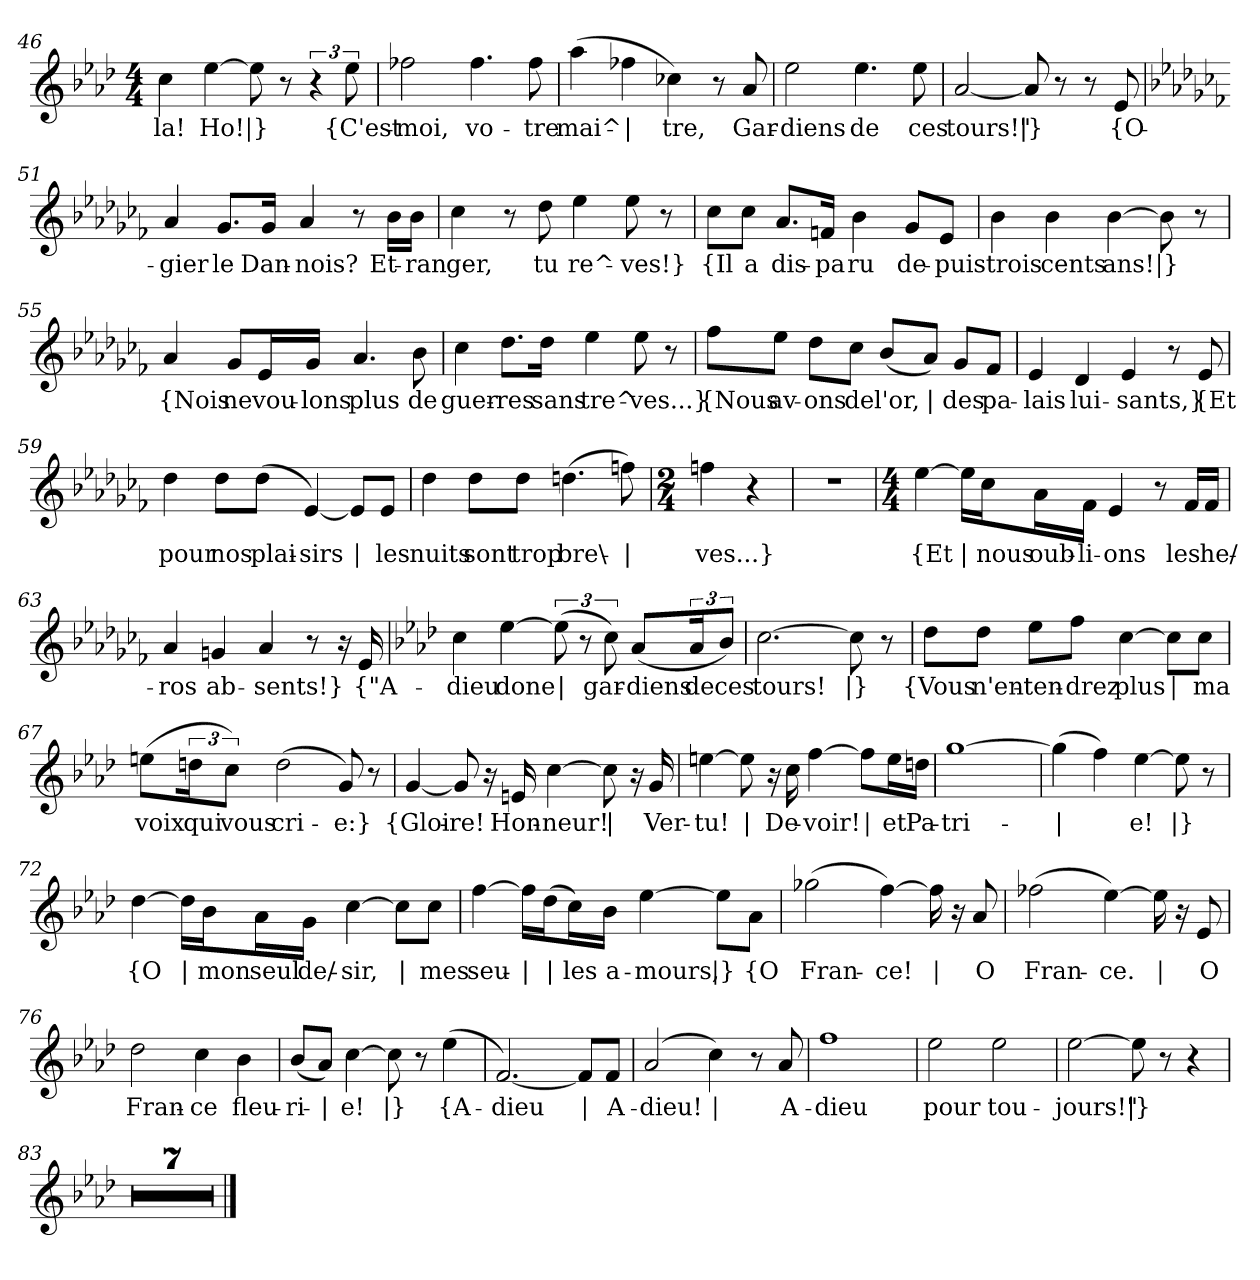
**kern	**text
*part1	*part1
*staff1	*staff1
*clefG2	*
*k[b-e-a-d-]	*
*M4/4	*
=46	=46
4cc	-la!
[4ee-	Ho!
8ee-]	|}
8r	.
6r	.
12ee-	{C'est-
=47	=47
2ff-X	-moi,
4.ff-	vo-
8ff-	-tre
=48	=48
(4aa-	mai^-
4ff-X	|
4cc-X)	-tre,
8r	.
8a-	Gar-
=49	=49
2ee-	-diens
4.ee-	de
8ee-	ces
=50	=50
[2a-	tours!"
8a-]	|}
8r	.
8r	.
8e-	{O-
=51	=51
*k[b-e-a-d-g-c-f-]	*
4a-	-gier
8.g-/L	le
16g-/Jk	Dan-
4a-	-nois?
8r	.
16b-\LL	Et-
16b-\JJ	ran
=52	=52
4cc-	-ger,
8r	.
8dd-	tu
4ee-	re^-
8ee-	-ves!}
8r	.
=53	=53
8cc-\L	{Il
8cc-\J	a
8.a-/L	dis-
16fn/Jk	pa
4b-	-ru
8g-/L	de-
8e-/J	-puis
=54	=54
4b-	trois
4b-	cents
[4b-	ans!
8b-]	|}
8r	.
=55	=55
4a-	{Nois
8g-/L	ne
16e-/L	vou-
16g-/JJ	-lons
4.a-	plus
8b-	de
=56	=56
4cc-	guer-
8.dd-\L	-res
16dd-\Jk	sans
4ee-	tre^-
8ee-	-ves...}
8r	.
=57	=57
8ff-\L	{Nous
8ee-\J	av-
8dd-\L	-ons
8cc-\J	de
(8b-/L	l'or,
8a-/J)	|
8g-/L	des
8f-/J	pa-
=58	=58
4e-	-lais
4d-	lui-
4e-	-sants,}
8r	.
8e-	{Et
=59	=59
4dd-	pour
8dd-\L	nos
(8dd-\J	plai-
[4e-)	-sirs
8e-/L]	|
8e-/J	les
=60	=60
4dd-	nuits
8dd-\L	sont
8dd-\J	trop
(4.ddn	bre\-
8ffn)	|
=61	=61
*M2/4	*
4ffn	-ves...}
4r	.
=62	=62
2r	.
=62	=62
*M4/4	*
[4ee-	{Et
16ee-\LL]	|
16cc-\J	nous
16a-\L	oub-
16f-\JJ	-li-
4e-	-ons
8r	.
16f-/LL	les
16f-/JJ	he/-
=63	=63
4a-	-ros
4gn	ab-
4a-	-sents!}
8r	.
16r	.
16e-	{"A-
=64	=64
*k[b-e-a-d-]	*
4cc	-dieu
[4ee-	done
(12ee-]	|
12r	.
12cc)	gar-
(8a-/L	-diens
24a-/K	de
12b-/J)	ces
=65	=65
[2.cc	tours!
8cc]	|}
8r	.
=66	=66
8dd-\L	{Vous
8dd-\J	n'en-
8ee-\L	-ten-
8ff\J	-drez
[4cc	plus
8cc\L]	|
8cc\J	ma
=67	=67
(8een\L	voix
24ddn\K	qui
12cc\J)	vous
(2dd	cri-
8g)	-e:}
8r	.
=68	=68
[4g	{Gloi-
8g]	-re!
16r	.
16en	Hon-
[4cc	-neur!
8cc]	|
16r	.
16g	Ver-
=69	=69
[4een	-tu!
8ee]	|
16r	.
16cc	De-
[4ff	-voir!
8ff\L]	|
16ee\L	et
16ddn\JJ	Pa-
=70	=70
[1gg	-tri-
=71	=71
(4gg]	|
4ff)	.
[4ee-	-e!
8ee-]	|}
8r	.
=72	=72
[4dd-	{O
16dd-\LL]	|
16b-\J	mon
16a-\L	seul
16g\JJ	de/-
[4cc	-sir,
8cc\L]	|
8cc\J	mes
=73	=73
[4ff	seu-
16ff\LL]	|
(16dd-\J	|
16cc\L)	-les
16b-\JJ	a-
[4ee-	-mours,
8ee-\L]	|}
8a-\J	{O
=74	=74
(2gg-X	Fran-
[4ff)	-ce!
16ff]	|
16r	.
8a-	O
=75	=75
(2ff-X	Fran-
[4ee-)	-ce.
16ee-]	|
16r	.
8e-	O
=76	=76
2dd-	Fran-
4cc	-ce
4b-	fleu-
=77	=77
(8b-/L	-ri-
8a-/J)	|
[4cc	-e!
8cc]	|}
8r	.
(4ee-	{A-
=78	=78
[2.f)	-dieu
8f/L]	|
8f/J	A-
=79	=79
(2a-	-dieu!
4cc)	|
8r	.
8a-	A-
=80	=80
1ff	-dieu
=81	=81
2ee-	pour
2ee-	tou-
=82	=82
[2ee-	-jours!"
8ee-]	|}
8r	.
4r	.
=83	=83
1r	.
=84	=84
1r	.
=85	=85
1r	.
=86	=86
1r	.
=87	=87
1r	.
=88	=88
1r	.
=89	=89
1r	.
==	==
*-	*-
